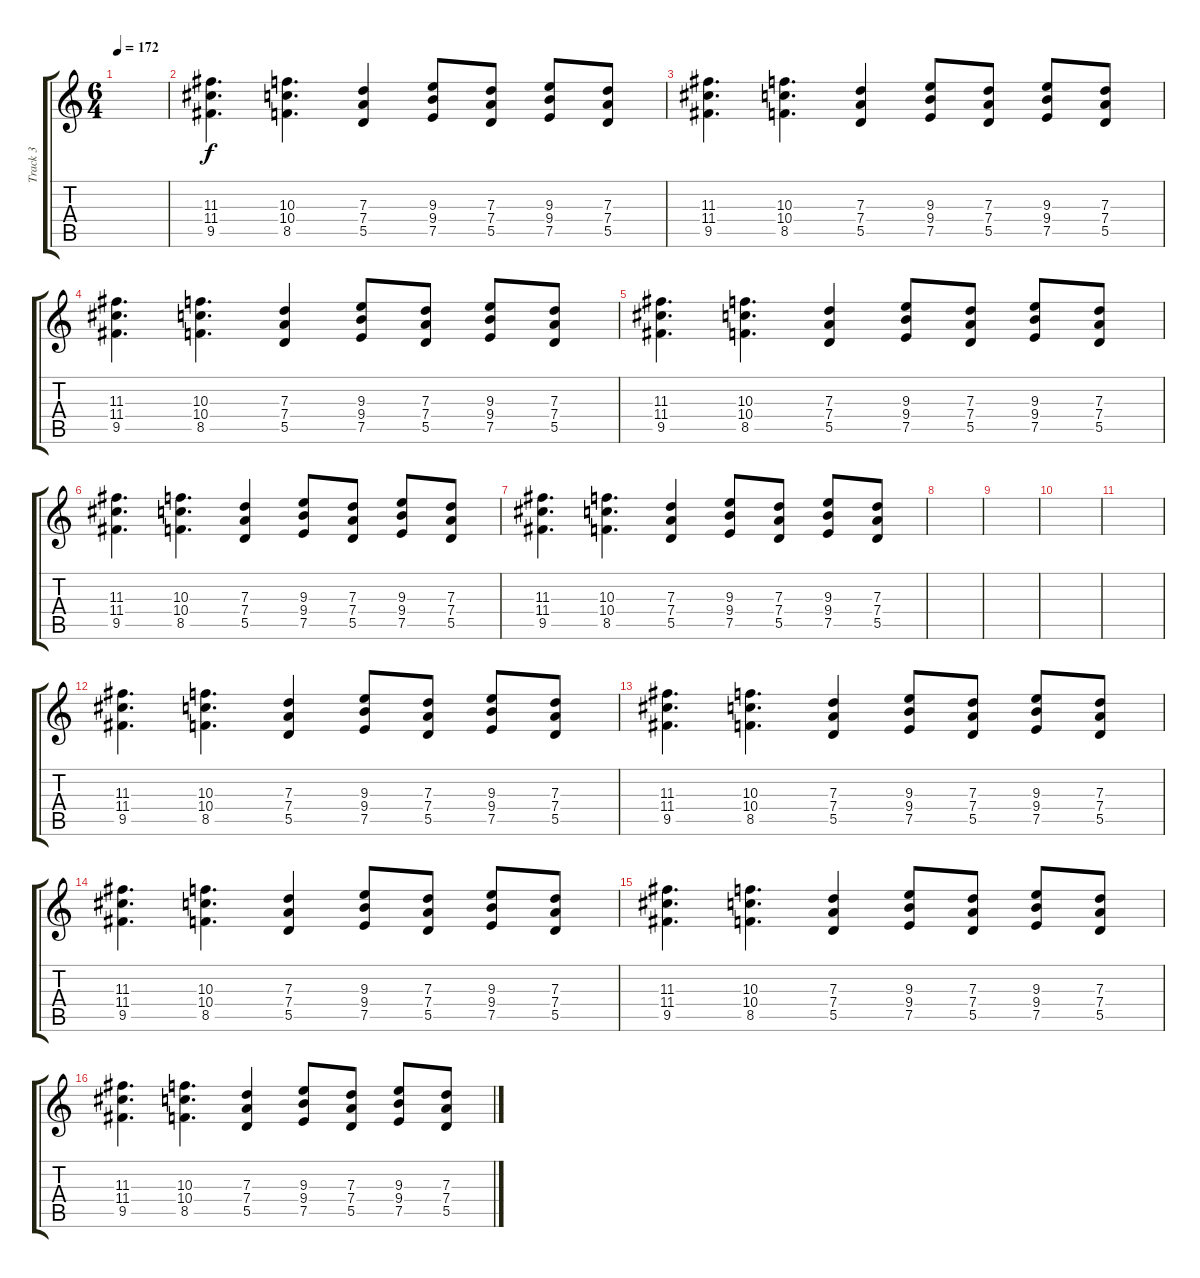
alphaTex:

\track ("Track 3" "Track 3") {instrument distortionguitar}
\staff {score tabs}
\tuning (E4 B3 G3 D3 A2 E2) {hide}
\ts (6 4)
\tempo 172
\clef g2
\ks c
|
(11.3 11.4 9.5).4{d} (10.3 10.4 8.5).4{d} (7.3 7.4 5.5).4 (9.3 9.4 7.5).8 (7.3 7.4 5.5).8 (9.3 9.4 7.5).8 (7.3 7.4 5.5).8 |
(11.3 11.4 9.5).4{d} (10.3 10.4 8.5).4{d} (7.3 7.4 5.5).4 (9.3 9.4 7.5).8 (7.3 7.4 5.5).8 (9.3 9.4 7.5).8 (7.3 7.4 5.5).8 |
(11.3 11.4 9.5).4{d} (10.3 10.4 8.5).4{d} (7.3 7.4 5.5).4 (9.3 9.4 7.5).8 (7.3 7.4 5.5).8 (9.3 9.4 7.5).8 (7.3 7.4 5.5).8 |
(11.3 11.4 9.5).4{d} (10.3 10.4 8.5).4{d} (7.3 7.4 5.5).4 (9.3 9.4 7.5).8 (7.3 7.4 5.5).8 (9.3 9.4 7.5).8 (7.3 7.4 5.5).8 |
(11.3 11.4 9.5).4{d} (10.3 10.4 8.5).4{d} (7.3 7.4 5.5).4 (9.3 9.4 7.5).8 (7.3 7.4 5.5).8 (9.3 9.4 7.5).8 (7.3 7.4 5.5).8 |
(11.3 11.4 9.5).4{d} (10.3 10.4 8.5).4{d} (7.3 7.4 5.5).4 (9.3 9.4 7.5).8 (7.3 7.4 5.5).8 (9.3 9.4 7.5).8 (7.3 7.4 5.5).8 |
|
|
|
|
(11.3 11.4 9.5).4{d} (10.3 10.4 8.5).4{d} (7.3 7.4 5.5).4 (9.3 9.4 7.5).8 (7.3 7.4 5.5).8 (9.3 9.4 7.5).8 (7.3 7.4 5.5).8 |
(11.3 11.4 9.5).4{d} (10.3 10.4 8.5).4{d} (7.3 7.4 5.5).4 (9.3 9.4 7.5).8 (7.3 7.4 5.5).8 (9.3 9.4 7.5).8 (7.3 7.4 5.5).8 |
(11.3 11.4 9.5).4{d} (10.3 10.4 8.5).4{d} (7.3 7.4 5.5).4 (9.3 9.4 7.5).8 (7.3 7.4 5.5).8 (9.3 9.4 7.5).8 (7.3 7.4 5.5).8 |
(11.3 11.4 9.5).4{d} (10.3 10.4 8.5).4{d} (7.3 7.4 5.5).4 (9.3 9.4 7.5).8 (7.3 7.4 5.5).8 (9.3 9.4 7.5).8 (7.3 7.4 5.5).8 |
(11.3 11.4 9.5).4{d} (10.3 10.4 8.5).4{d} (7.3 7.4 5.5).4 (9.3 9.4 7.5).8 (7.3 7.4 5.5).8 (9.3 9.4 7.5).8 (7.3 7.4 5.5).8
